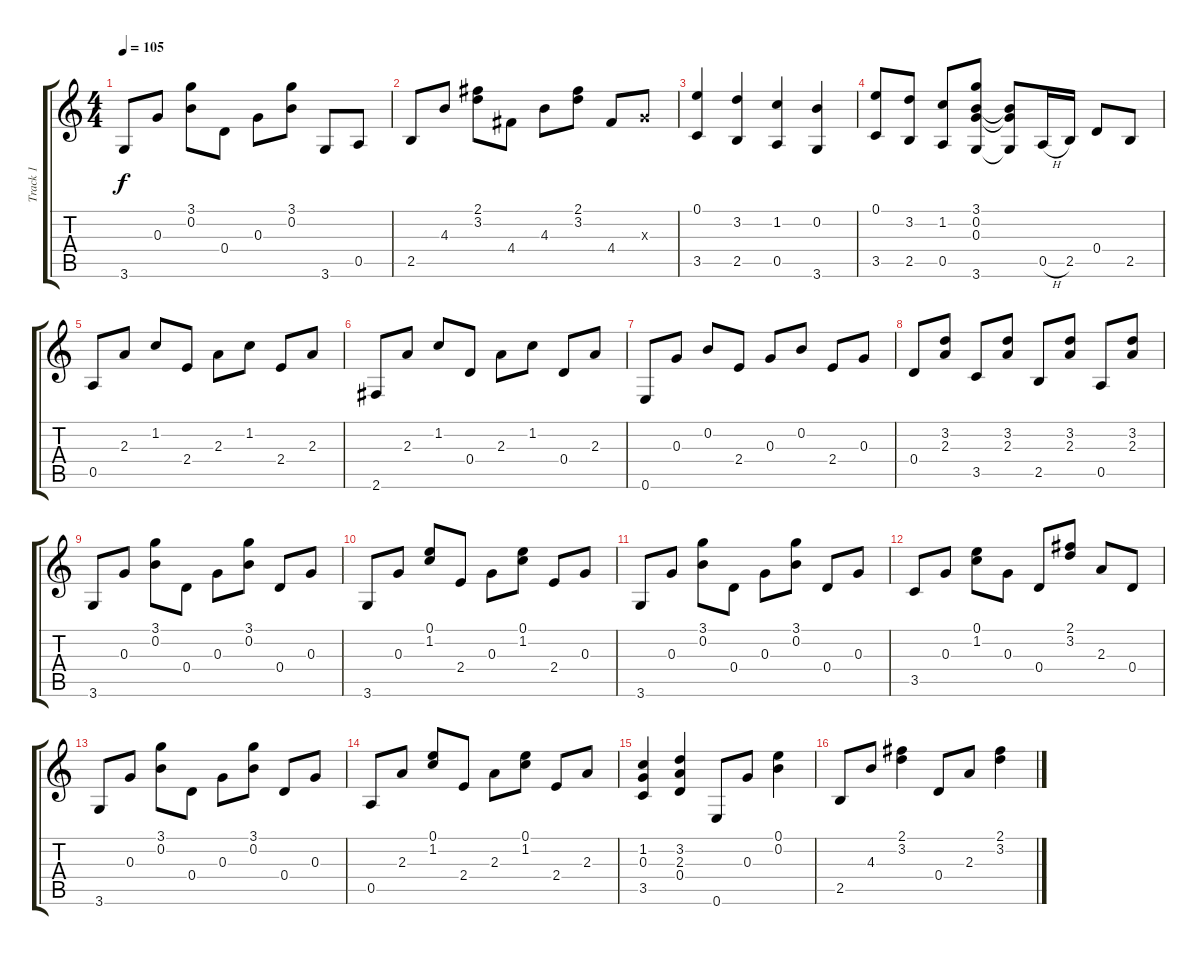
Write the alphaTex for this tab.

\track ("Track 1" "Track 1") {instrument acousticguitarsteel}
\staff {score tabs}
\tuning (E4 B3 G3 D3 A2 E2) {hide}
\ts (4 4)
\tempo 105
\clef g2
\ks c
3.6.8{dy f} 0.3.8 (3.1 0.2).8 0.4.8 0.3.8 (3.1 0.2).8 3.6.8 0.5.8 |
2.5.8 4.3.8 (2.1 3.2).8 4.4.8 4.3.8 (2.1 3.2).8 4.4.8 0.3{x}.8 |
(0.1 3.5).4 (3.2 2.5).4 (1.2 0.5).4 (0.2 3.6).4 |
(0.1 3.5).8 (3.2 2.5).8 (1.2 0.5).8 (3.1 0.2 0.3 3.6).8 (0.2{t} 0.3{t} 3.6{t}).8 0.5{h}.16 2.5.16 0.4.8 2.5.8 |
0.5.8 2.3.8 1.2.8 2.4.8 2.3.8 1.2.8 2.4.8 2.3.8 |
2.6.8 2.3.8 1.2.8 0.4.8 2.3.8 1.2.8 0.4.8 2.3.8 |
0.6.8 0.3.8 0.2.8 2.4.8 0.3.8 0.2.8 2.4.8 0.3.8 |
0.4.8 (3.2 2.3).8 3.5.8 (3.2 2.3).8 2.5.8 (3.2 2.3).8 0.5.8 (3.2 2.3).8 |
3.6.8 0.3.8 (3.1 0.2).8 0.4.8 0.3.8 (3.1 0.2).8 0.4.8 0.3.8 |
3.6.8 0.3.8 (0.1 1.2).8 2.4.8 0.3.8 (0.1 1.2).8 2.4.8 0.3.8 |
3.6.8 0.3.8 (3.1 0.2).8 0.4.8 0.3.8 (3.1 0.2).8 0.4.8 0.3.8 |
3.5.8 0.3.8 (0.1 1.2).8 0.3.8 0.4.8 (2.1 3.2).8 2.3.8 0.4.8 |
3.6.8 0.3.8 (3.1 0.2).8 0.4.8 0.3.8 (3.1 0.2).8 0.4.8 0.3.8 |
0.5.8 2.3.8 (0.1 1.2).8 2.4.8 2.3.8 (0.1 1.2).8 2.4.8 2.3.8 |
(1.2 0.3 3.5).4 (3.2 2.3 0.4).4 0.6.8 0.3.8 (0.1 0.2).4 |
2.5.8 4.3.8 (2.1 3.2).4 0.4.8 2.3.8 (2.1 3.2).4
